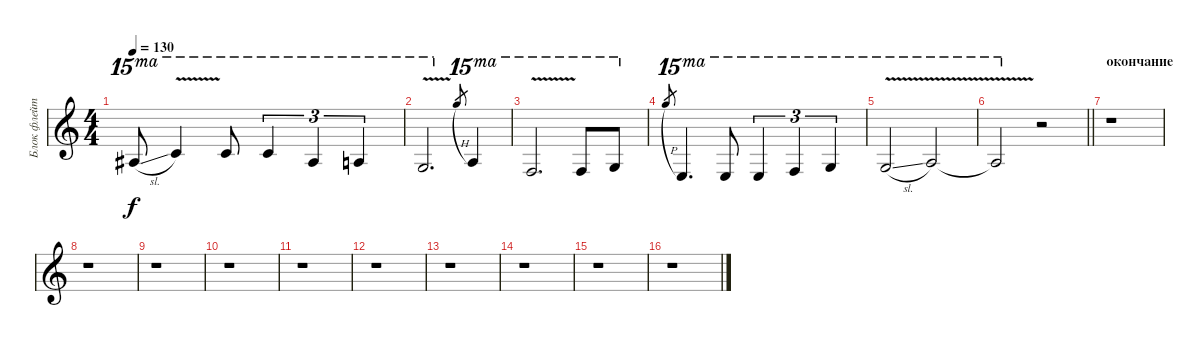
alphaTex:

\track ("Блок флейта" "Блок флейт") {instrument panflute}
\staff {score}
\tuning (E4 B3 G3 D3 A2 E2) {hide}
\ts (4 4)
\tempo 130
\clef g2
\ks c
18.1{sl}.8{ot 15ma dy f} 20.1{v}.4{ot 15ma} 20.1.8{ot 15ma} 20.1.4{tu (3 2) ot 15ma} 18.1.4{tu (3 2) ot 15ma} 17.1.4{tu (3 2) ot 15ma} |
15.1{v}.2{d ot 15ma} 15.1{h}.8{gr} 17.1.4{ot 15ma} |
13.1{v}.2{d ot 15ma} 13.1.8{ot 15ma} 15.1.8{ot 15ma} |
15.1{h}.8{gr} 12.1.4{d ot 15ma} 12.1.8{ot 15ma} 12.1.4{tu (3 2) ot 15ma} 13.1.4{tu (3 2) ot 15ma} 15.1.4{tu (3 2) ot 15ma} |
15.1{v sl}.2{ot 15ma} 17.1{v}.2{ot 15ma} |
\barLineRight lightlight
17.1{t}.2{ot 15ma volume 6} r.2 |
\section ("" "окончание")
r.1 |
r.1 |
r.1 |
r.1 |
r.1 |
r.1 |
r.1 |
r.1 |
r.1 |
r.1
